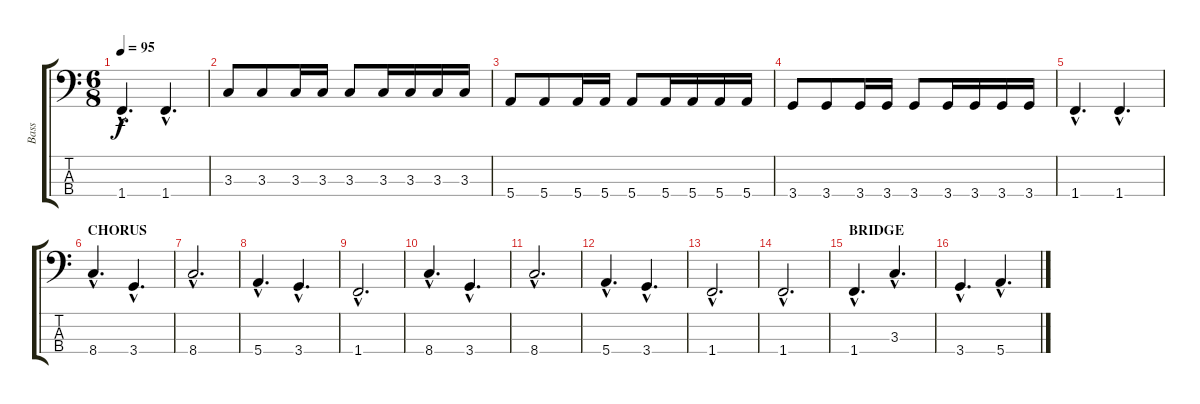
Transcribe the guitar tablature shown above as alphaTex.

\track ("Bass" "Bass") {instrument electricbassfinger}
\staff {score tabs}
\tuning (G2 D2 A1 E1) {hide}
\ts (6 8)
\tempo 95
\clef f4
\ks c
1.4{hac}.4{d dy f} 1.4{hac}.4{d} |
3.3.8 3.3.8 3.3.16 3.3.16 3.3.8 3.3.16 3.3.16 3.3.16 3.3.16 |
5.4.8 5.4.8 5.4.16 5.4.16 5.4.8 5.4.16 5.4.16 5.4.16 5.4.16 |
3.4.8 3.4.8 3.4.16 3.4.16 3.4.8 3.4.16 3.4.16 3.4.16 3.4.16 |
1.4{hac}.4{d} 1.4{hac}.4{d} |
\section ("" "CHORUS")
8.4{hac}.4{d} 3.4{hac}.4{d} |
8.4{hac}.2{d} |
5.4{hac}.4{d} 3.4{hac}.4{d} |
1.4{hac}.2{d} |
8.4{hac}.4{d} 3.4{hac}.4{d} |
8.4{hac}.2{d} |
5.4{hac}.4{d} 3.4{hac}.4{d} |
1.4{hac}.2{d} |
1.4{hac}.2{d} |
\section ("" "BRIDGE")
1.4{hac}.4{d} 3.3{hac}.4{d} |
3.4{hac}.4{d} 5.4{hac}.4{d}
